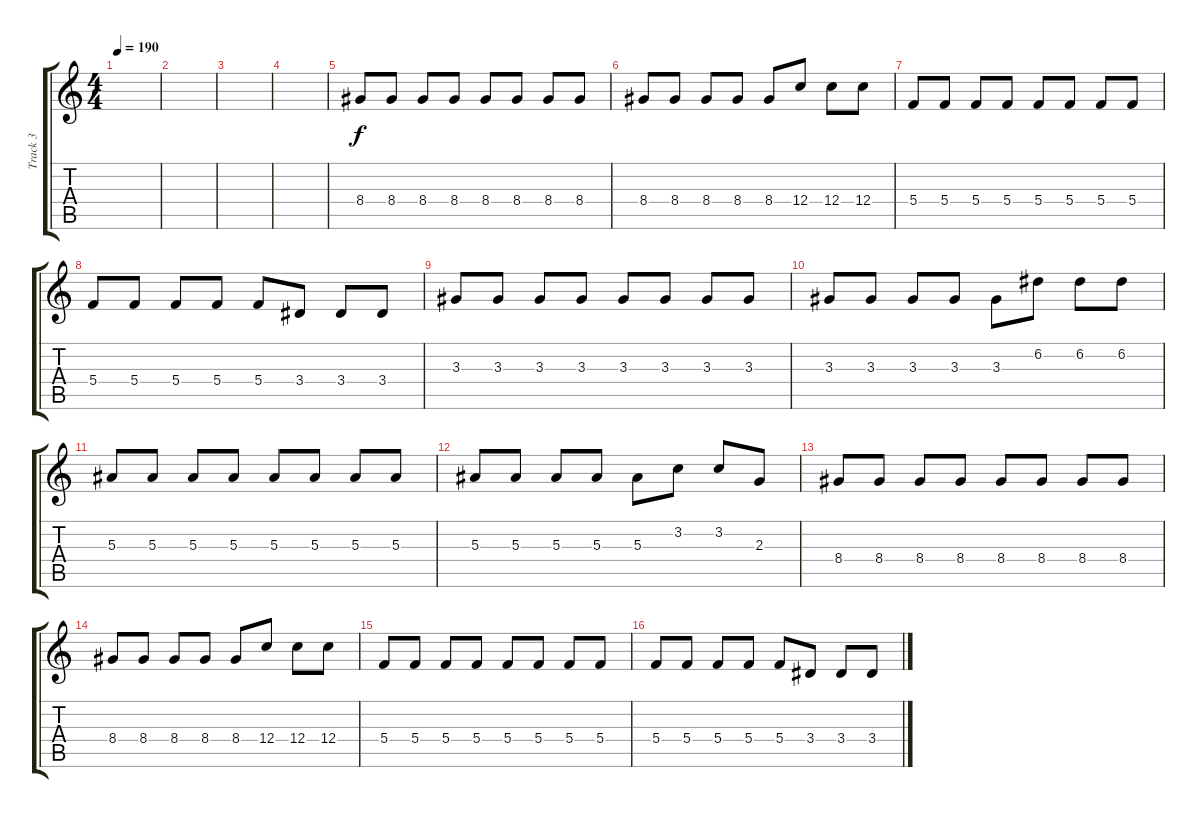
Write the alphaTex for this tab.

\track ("Track 3" "Track 3") {instrument overdrivenguitar}
\staff {score tabs}
\tuning (D4 A3 F3 C3 G2 C2) {hide}
\ts (4 4)
\tempo 190
\clef g2
\ks c
|
|
|
|
8.4.8 8.4.8 8.4.8 8.4.8 8.4.8 8.4.8 8.4.8 8.4.8 |
8.4.8 8.4.8 8.4.8 8.4.8 8.4.8 12.4.8 12.4.8 12.4.8 |
5.4.8 5.4.8 5.4.8 5.4.8 5.4.8 5.4.8 5.4.8 5.4.8 |
5.4.8 5.4.8 5.4.8 5.4.8 5.4.8 3.4.8 3.4.8 3.4.8 |
3.3.8 3.3.8 3.3.8 3.3.8 3.3.8 3.3.8 3.3.8 3.3.8 |
3.3.8 3.3.8 3.3.8 3.3.8 3.3.8 6.2.8 6.2.8 6.2.8 |
5.3.8 5.3.8 5.3.8 5.3.8 5.3.8 5.3.8 5.3.8 5.3.8 |
5.3.8 5.3.8 5.3.8 5.3.8 5.3.8 3.2.8 3.2.8 2.3.8 |
8.4.8 8.4.8 8.4.8 8.4.8 8.4.8 8.4.8 8.4.8 8.4.8 |
8.4.8 8.4.8 8.4.8 8.4.8 8.4.8 12.4.8 12.4.8 12.4.8 |
5.4.8 5.4.8 5.4.8 5.4.8 5.4.8 5.4.8 5.4.8 5.4.8 |
5.4.8 5.4.8 5.4.8 5.4.8 5.4.8 3.4.8 3.4.8 3.4.8
